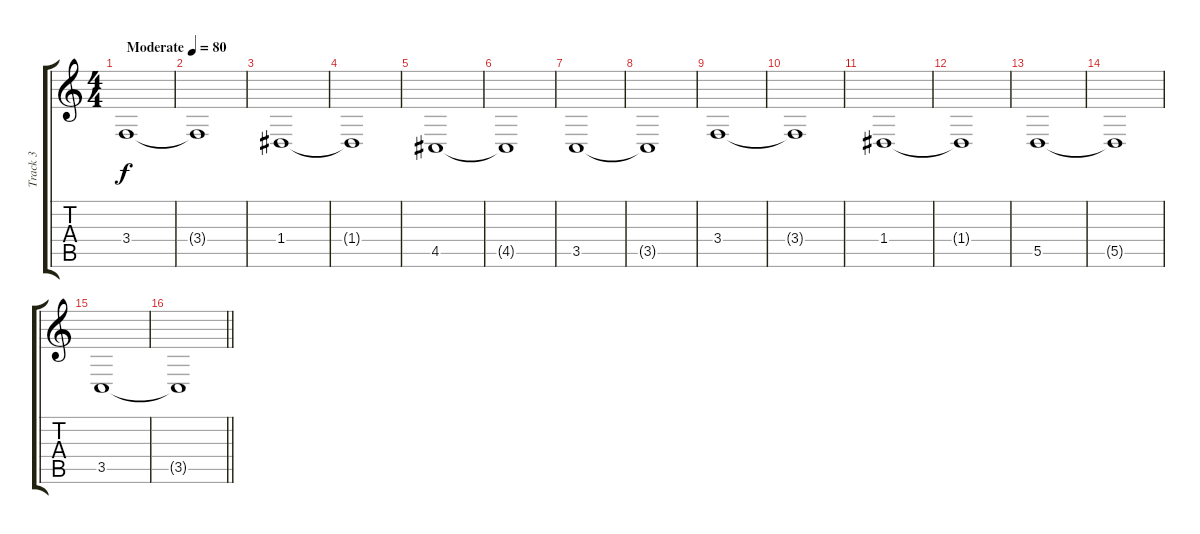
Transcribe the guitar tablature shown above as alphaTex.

\track ("Track 3" "Track 3") {instrument stringensemble1}
\staff {score tabs}
\tuning (E4 B3 G3 D3 A2 E2) {hide}
\ts (4 4)
\tempo (80 "Moderate")
\clef g2
\ks c
3.4.1{dy f instrument stringensemble1} |
3.4{t}.1 |
1.4.1 |
1.4{t}.1 |
4.5.1 |
4.5{t}.1 |
3.5.1 |
3.5{t}.1 |
3.4.1 |
3.4{t}.1 |
1.4.1 |
1.4{t}.1 |
5.5.1 |
5.5{t}.1 |
3.5.1 |
\barLineRight lightlight
3.5{t}.1
